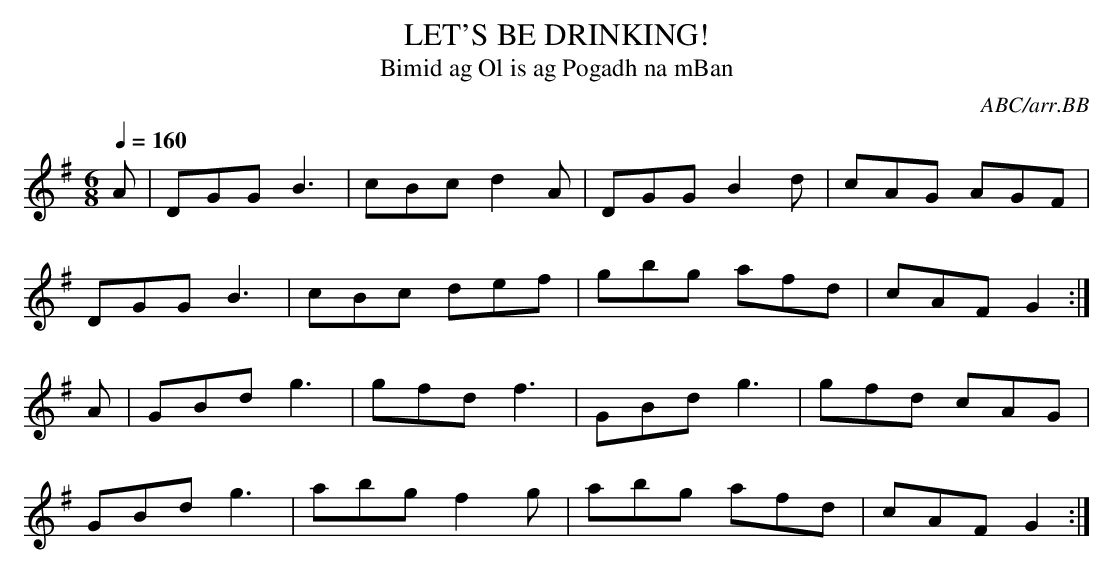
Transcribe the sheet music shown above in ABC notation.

X:1
T:LET'S BE DRINKING!
T:Bimid ag Ol is ag Pogadh na mBan
C:ABC/arr.BB
the women" (in case you were wondering)
Q:1/4=160
L:1/8
M:6/8
K:G
A|DGG B3|cBc d2A|DGG B2d|cAG AGF|
DGG B3|cBc def|gbg afd|cAF G2:|
A|GBd g3|gfd f3|GBd g3|gfd cAG|
GBd g3|abg f2g|abg afd|cAF G2:|
